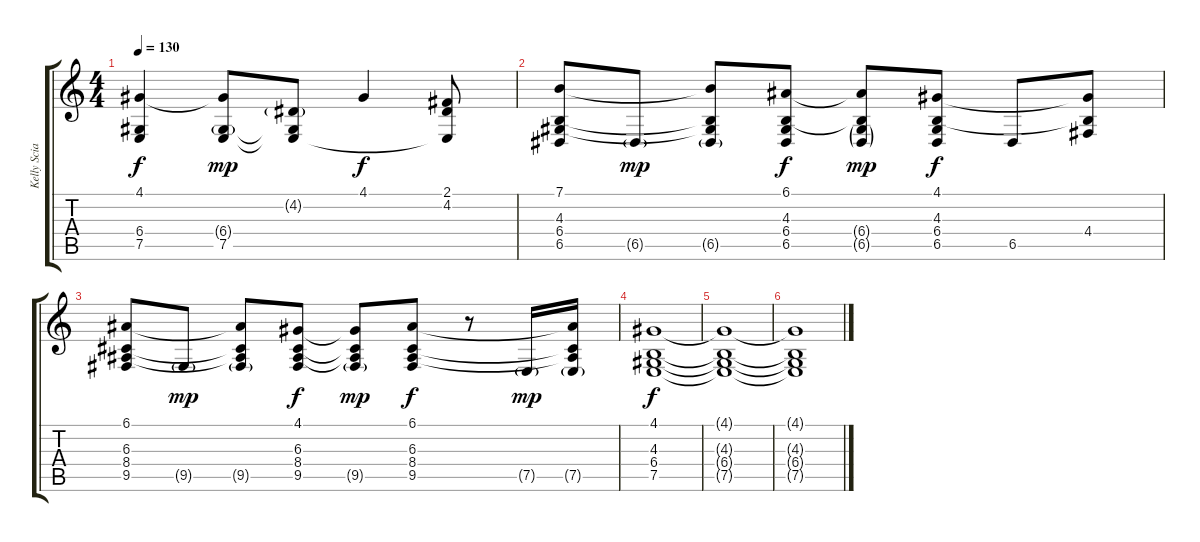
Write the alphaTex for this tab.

\track ("Kelly Sciandra" "Kelly Scia") {instrument acousticgrandpiano}
\staff {score tabs}
\tuning (E4 B3 G3 D3 A2 C2) {hide}
\ts (4 4)
\tempo 130
\clef g2
\ks c
(4.1 6.4 7.5).4{dy f} (4.1{t} 6.4{g} 7.5).8{dy mp} (4.2{g} 6.4{t} 7.5{t}).8 4.1.4{dy f} (2.1 4.2 7.5{t}).8 |
(7.1 4.3 6.4 6.5).8 6.5{g}.8{dy mp} (7.1{t} 4.3{t} 6.4{t} 6.5{g}).8 (6.1 4.3 6.4 6.5).8{dy f} (6.1{t} 4.3{t} 6.4{g} 6.5{g}).8{dy mp} (4.1 4.3 6.4 6.5).8{dy f} 6.5.8 (4.1{t} 4.3{t} 4.4).8 |
(6.1 6.3 8.4 9.5).8 9.5{g}.8{dy mp} (6.1{t} 6.3{t} 8.4{t} 9.5{g}).8 (4.1 6.3 8.4 9.5).8{dy f} (4.1{t} 6.3{t} 8.4{t} 9.5{g}).8{dy mp} (6.1 6.3 8.4 9.5).8{dy f} r.8 7.5{g}.16{dy mp} (6.1{t} 6.3{t} 8.4{t} 7.5{g}).16 |
(4.1 4.3 6.4 7.5).1{dy f} |
(4.1{t} 4.3{t} 6.4{t} 7.5{t}).1 |
(4.1{t} 4.3{t} 6.4{t} 7.5{t}).1
